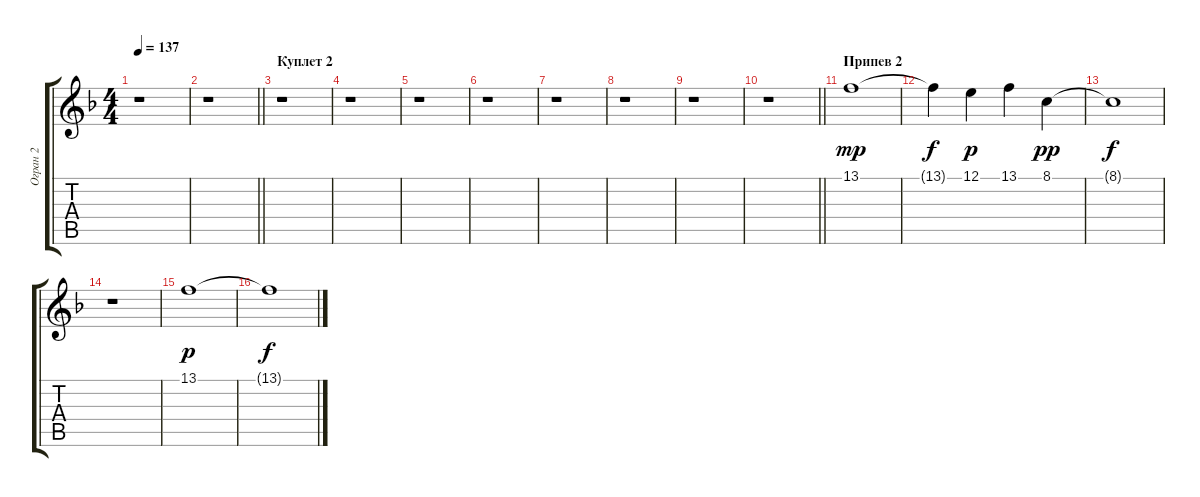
\track ("Огран 2" "Огран 2") {instrument lead6voice}
\staff {score tabs}
\tuning (E4 B3 G3 D3 A2 E2) {hide}
\ts (4 4)
\tempo 137
\clef g2
\ks dminor
r.1{dy f} |
\barLineRight lightlight
r.1 |
\section ("" "Куплет 2")
r.1 |
r.1 |
r.1 |
r.1 |
r.1 |
r.1 |
r.1 |
\barLineRight lightlight
r.1 |
\section ("" "Припев 2")
13.1.1{dy mp} |
13.1{t}.4{dy f} 12.1.4{dy p} 13.1.4 8.1.4{dy pp} |
8.1{t}.1{dy f} |
r.1 |
13.1.1{dy p} |
13.1{t}.1{dy f}
